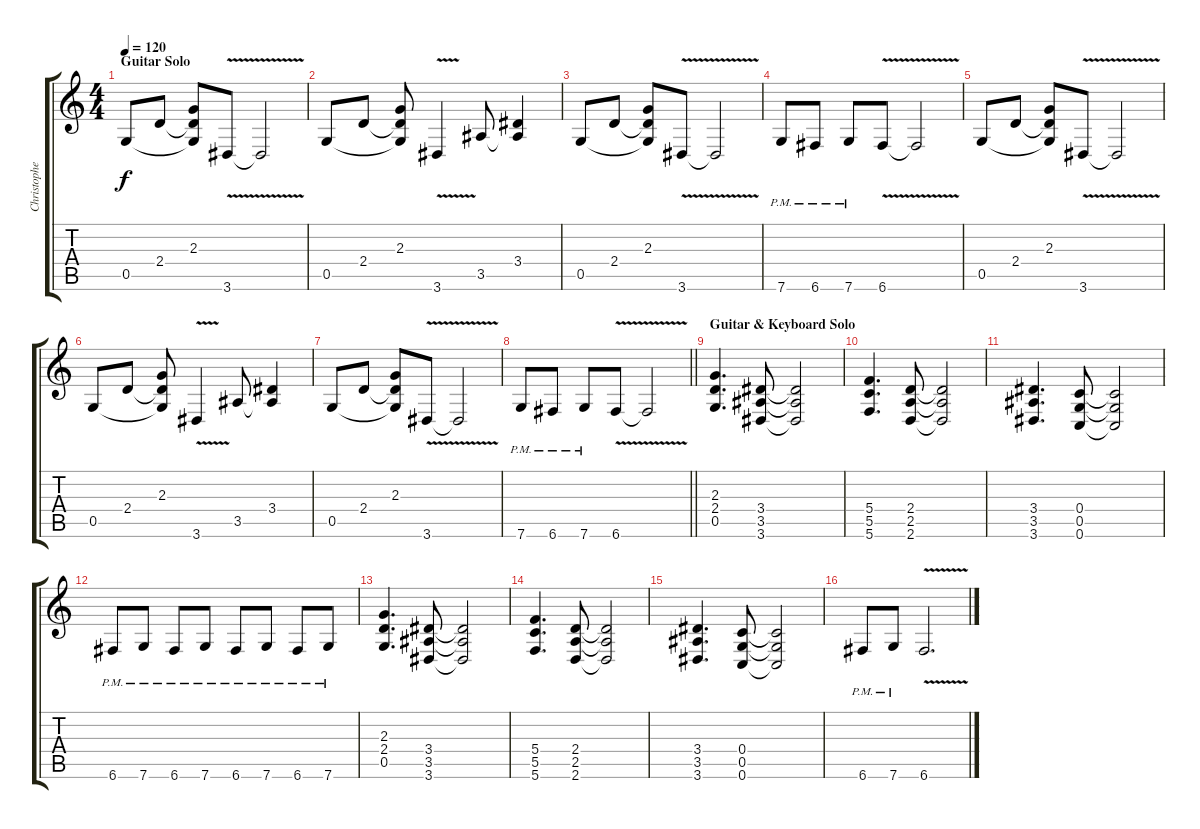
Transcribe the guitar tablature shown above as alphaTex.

\track ("Christopher Amott (Rythm Guitar II)" "Christophe") {instrument overdrivenguitar}
\staff {score tabs}
\tuning (D4 A3 F3 C3 G2 C2) {hide}
\ts (4 4)
\section ("" "Guitar Solo")
\tempo 120
\clef g2
\ks c
0.5.8{dy f} 2.4.8 (2.3 2.4{t} 0.5{t}).8 3.6{v}.8 3.6{t}.2 |
0.5.8 2.4.8 (2.3 2.4{t} 0.5{t}).8 3.6{v}.4 3.5.8 (3.4 3.5{t}).4 |
0.5.8 2.4.8 (2.3 2.4{t} 0.5{t}).8 3.6{v}.8 3.6{t}.2 |
7.6{pm}.8 6.6{pm}.8 7.6{pm}.8 6.6{v}.8 6.6{t}.2 |
0.5.8 2.4.8 (2.3 2.4{t} 0.5{t}).8 3.6{v}.8 3.6{t}.2 |
0.5.8 2.4.8 (2.3 2.4{t} 0.5{t}).8 3.6{v}.4 3.5.8 (3.4 3.5{t}).4 |
0.5.8 2.4.8 (2.3 2.4{t} 0.5{t}).8 3.6{v}.8 3.6{t}.2 |
\barLineRight lightlight
7.6{pm}.8 6.6{pm}.8 7.6{pm}.8 6.6{v}.8 6.6{t}.2 |
\section ("" "Guitar & Keyboard Solo")
(2.3 2.4 0.5).4{d} (3.4 3.5 3.6).8 (3.4{t} 3.5{t} 3.6{t}).2 |
(5.4 5.5 5.6).4{d} (2.4 2.5 2.6).8 (2.4{t} 2.5{t} 2.6{t}).2 |
(3.4 3.5 3.6).4{d} (0.4 0.5 0.6).8 (0.4{t} 0.5{t} 0.6{t}).2 |
6.6{pm}.8 7.6{pm}.8 6.6{pm}.8 7.6{pm}.8 6.6{pm}.8 7.6{pm}.8 6.6{pm}.8 7.6{pm}.8 |
(2.3 2.4 0.5).4{d} (3.4 3.5 3.6).8 (3.4{t} 3.5{t} 3.6{t}).2 |
(5.4 5.5 5.6).4{d} (2.4 2.5 2.6).8 (2.4{t} 2.5{t} 2.6{t}).2 |
(3.4 3.5 3.6).4{d} (0.4 0.5 0.6).8 (0.4{t} 0.5{t} 0.6{t}).2 |
6.6{pm}.8{volume 8} 7.6{pm}.8 6.6{v}.2{d}
